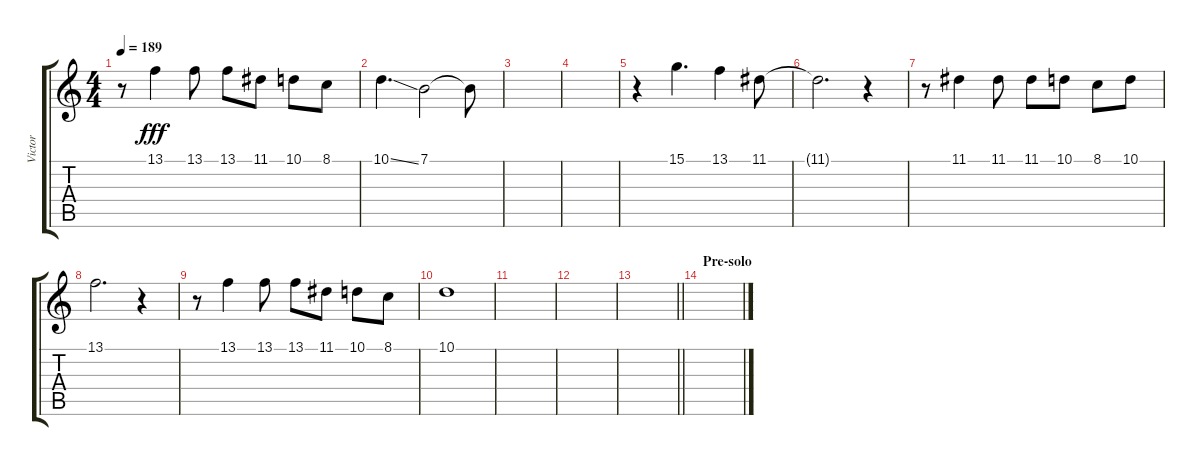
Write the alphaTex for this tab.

\track ("Victor" "Victor") {instrument lead1square}
\staff {score tabs}
\tuning (E4 B3 G3 D3 A2 E2) {hide}
\ts (4 4)
\tempo 189
\clef g2
\ks c
r.8{dy fff} 13.1.4 13.1.8 13.1.8 11.1.8 10.1.8 8.1.8 |
10.1{ss}.4{d} 7.1.2 7.1{t}.8 |
|
|
r.4 15.1.4{d} 13.1.4 11.1.8 |
11.1{t}.2{d} r.4 |
r.8 11.1.4 11.1.8 11.1.8 10.1.8 8.1.8 10.1.8 |
13.1.2{d} r.4 |
r.8 13.1.4 13.1.8 13.1.8 11.1.8 10.1.8 8.1.8 |
10.1.1 |
|
|
\barLineRight lightlight
|
\section ("" "Pre-solo")
